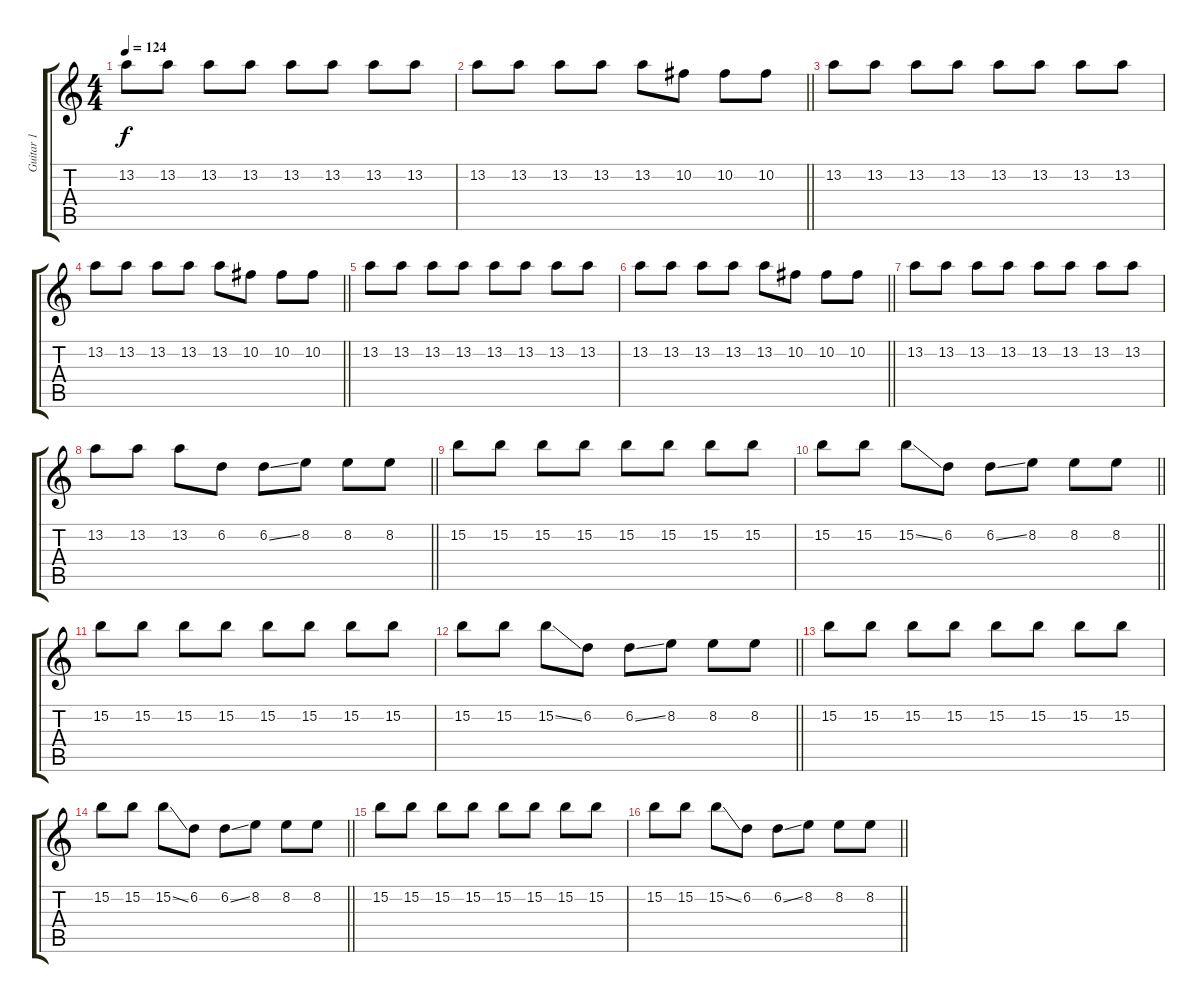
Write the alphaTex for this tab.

\track ("Guitar 1" "Guitar 1") {instrument electricguitarjazz}
\staff {score tabs}
\tuning (Db4 Ab3 E3 B2 Gb2 B1) {hide}
\ts (4 4)
\section ("" "")
\tempo 124
\clef g2
\ks c
13.2.8{dy f} 13.2.8 13.2.8 13.2.8 13.2.8 13.2.8 13.2.8 13.2.8 |
\barLineRight lightlight
13.2.8 13.2.8 13.2.8 13.2.8 13.2.8 10.2.8 10.2.8 10.2.8 |
13.2.8 13.2.8 13.2.8 13.2.8 13.2.8 13.2.8 13.2.8 13.2.8 |
\barLineRight lightlight
13.2.8 13.2.8 13.2.8 13.2.8 13.2.8 10.2.8 10.2.8 10.2.8 |
13.2.8 13.2.8 13.2.8 13.2.8 13.2.8 13.2.8 13.2.8 13.2.8 |
\barLineRight lightlight
13.2.8 13.2.8 13.2.8 13.2.8 13.2.8 10.2.8 10.2.8 10.2.8 |
13.2.8 13.2.8 13.2.8 13.2.8 13.2.8 13.2.8 13.2.8 13.2.8 |
\barLineRight lightlight
13.2.8 13.2.8 13.2.8 6.2.8 6.2{ss}.8 8.2.8 8.2.8 8.2.8 |
\section ("" "")
15.2.8 15.2.8 15.2.8 15.2.8 15.2.8 15.2.8 15.2.8 15.2.8 |
\barLineRight lightlight
15.2.8 15.2.8 15.2{ss}.8 6.2.8 6.2{ss}.8 8.2.8 8.2.8 8.2.8 |
15.2.8 15.2.8 15.2.8 15.2.8 15.2.8 15.2.8 15.2.8 15.2.8 |
\barLineRight lightlight
15.2.8 15.2.8 15.2{ss}.8 6.2.8 6.2{ss}.8 8.2.8 8.2.8 8.2.8 |
15.2.8 15.2.8 15.2.8 15.2.8 15.2.8 15.2.8 15.2.8 15.2.8 |
\barLineRight lightlight
15.2.8 15.2.8 15.2{ss}.8 6.2.8 6.2{ss}.8 8.2.8 8.2.8 8.2.8 |
15.2.8 15.2.8 15.2.8 15.2.8 15.2.8 15.2.8 15.2.8 15.2.8 |
\barLineRight lightlight
15.2.8 15.2.8 15.2{ss}.8 6.2.8 6.2{ss}.8 8.2.8 8.2.8 8.2.8
